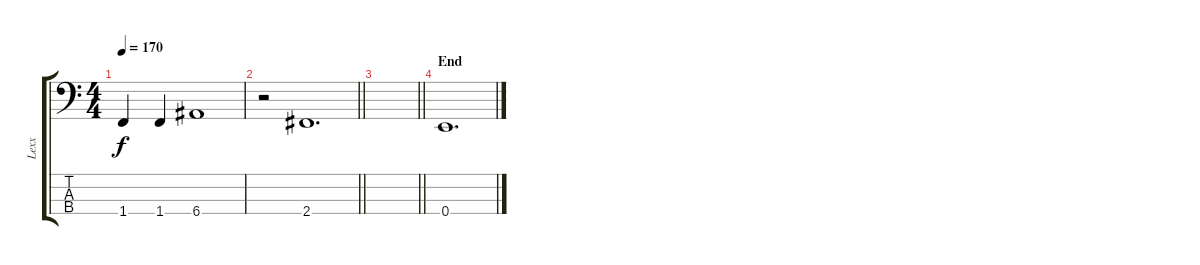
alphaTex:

\track ("Lexx" "Lexx") {instrument electricbasspick}
\staff {score tabs}
\tuning (G2 D2 A1 E1) {hide}
\ts (4 4)
\tempo 170
\clef f4
\ks c
1.4.4{dy f} 1.4.4 6.4.1 |
\barLineRight lightlight
r.2 2.4.1{d} |
\barLineRight lightlight
|
\section ("" "End")
0.4.1{d}
